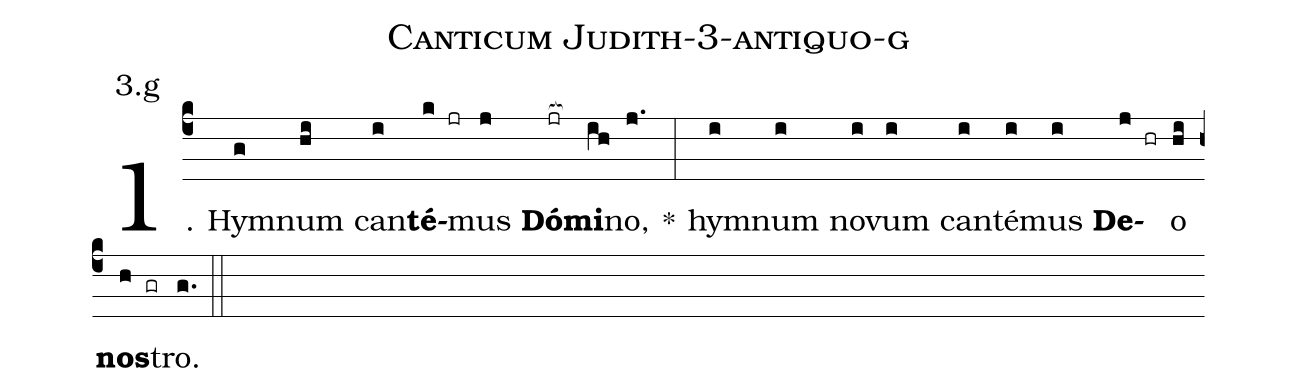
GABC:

name: Canticum Judith-3-antiquo-g;
annotation: 3.g;
%%
(c4)1. Hym(g)num(hi) can(i)<b>té</b>(k jr)mus(j) <b>Dó</b>(jr[ocb:1{])<b>mi</b>(ih[ocb:0}])no,(j.) *(:) hym(i)num(i) no(i)vum(i) can(i)té(i)mus(i) <b>De</b>(j hr)o(hi) <b>nos</b>(h gr)tro.(g.) (::)
